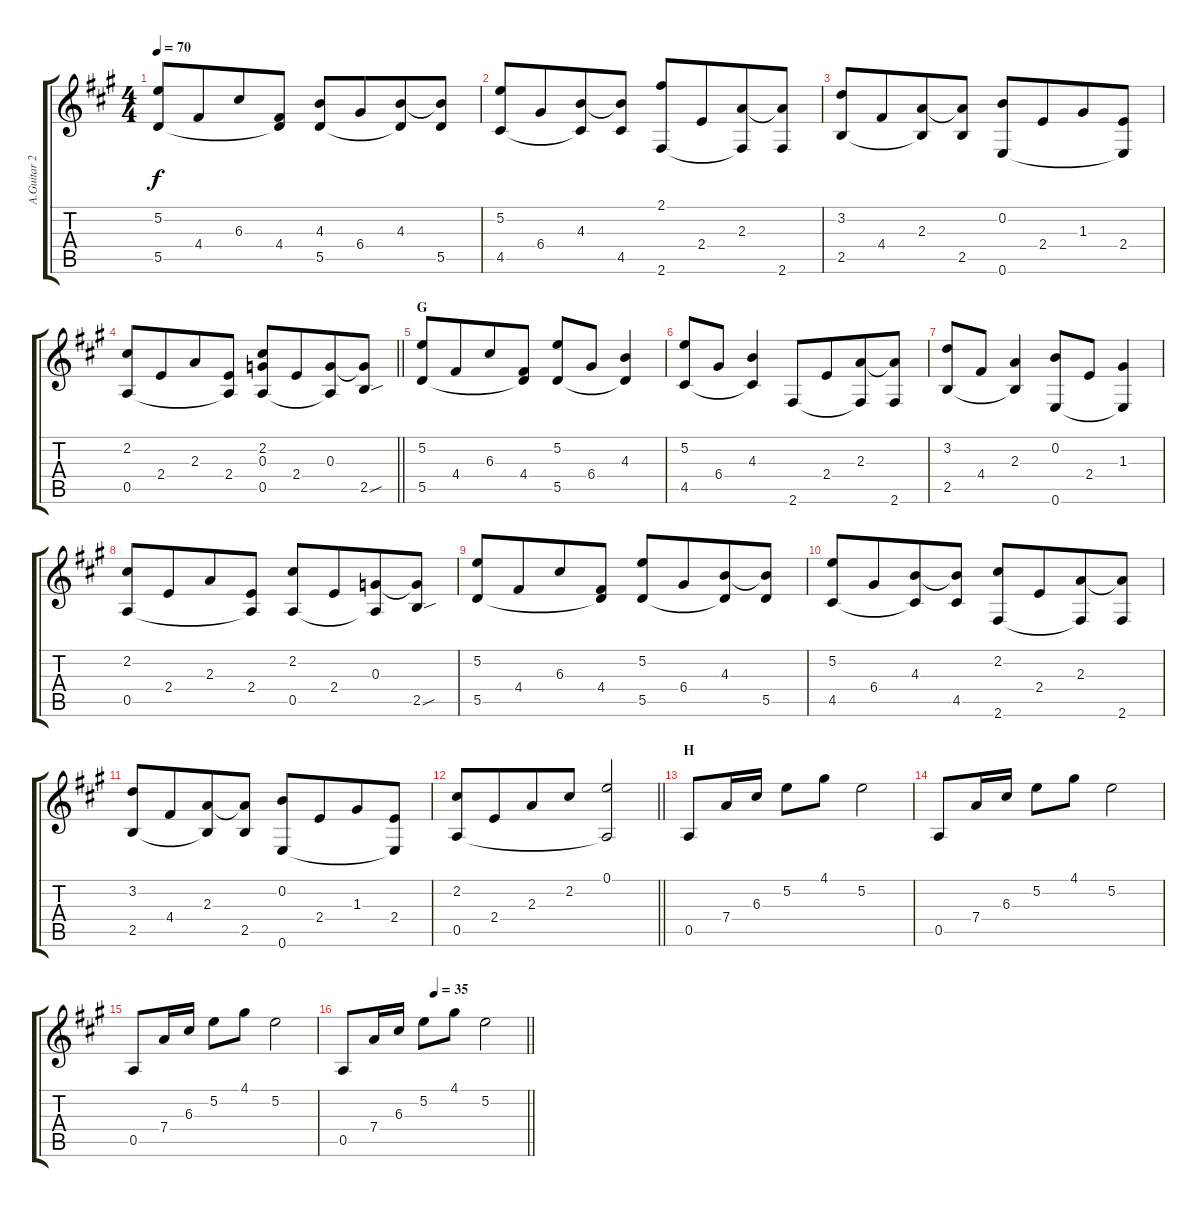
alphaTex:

\track ("A.Guitar 2" "A.Guitar 2") {instrument acousticguitarsteel}
\staff {score tabs}
\tuning (E4 B3 G3 D3 A2 E2) {hide}
\ts (4 4)
\tempo 70
\clef g2
\ks a
(5.2 5.5).8{dy f} 4.4.8{beam merge} 6.3.8 (4.4 5.5{t}).8 (4.3 5.5).8 6.4.8{beam merge} (4.3 5.5{t}).8 (4.3{t} 5.5).8 |
(5.2 4.5).8 6.4.8{beam merge} (4.3 4.5{t}).8 (4.3{t} 4.5).8 (2.1 2.6).8 2.4.8{beam merge} (2.3 2.6{t}).8 (2.3{t} 2.6).8 |
(3.2 2.5).8 4.4.8{beam merge} (2.3 2.5{t}).8 (2.3{t} 2.5).8 (0.2 0.6).8 2.4.8{beam merge} 1.3.8 (2.4 0.6{t}).8 |
\barLineRight lightlight
(2.2 0.5).8 2.4.8{beam merge} 2.3.8 (2.4 0.5{t}).8 (2.2 0.3 0.5).8 2.4.8{beam merge} (0.3 0.5{t}).8 (0.3{t} 2.5{sou}).8 |
\section ("" "G")
(5.2 5.5).8 4.4.8{beam merge} 6.3.8 (4.4 5.5{t}).8 (5.2 5.5).8 6.4.8 (4.3 5.5{t}).4 |
(5.2 4.5).8 6.4.8 (4.3 4.5{t}).4 2.6.8 2.4.8{beam merge} (2.3 2.6{t}).8 (2.3{t} 2.6).8 |
(3.2 2.5).8 4.4.8 (2.3 2.5{t}).4 (0.2 0.6).8 2.4.8 (1.3 0.6{t}).4 |
(2.2 0.5).8 2.4.8{beam merge} 2.3.8 (2.4 0.5{t}).8 (2.2 0.5).8 2.4.8{beam merge} (0.3 0.5{t}).8 (0.3{t} 2.5{sou}).8 |
(5.2 5.5).8 4.4.8{beam merge} 6.3.8 (4.4 5.5{t}).8 (5.2 5.5).8 6.4.8{beam merge} (4.3 5.5{t}).8 (4.3{t} 5.5).8 |
(5.2 4.5).8 6.4.8{beam merge} (4.3 4.5{t}).8 (4.3{t} 4.5).8 (2.2 2.6).8 2.4.8{beam merge} (2.3 2.6{t}).8 (2.3{t} 2.6).8 |
(3.2 2.5).8 4.4.8{beam merge} (2.3 2.5{t}).8 (2.3{t} 2.5).8 (0.2 0.6).8 2.4.8{beam merge} 1.3.8 (2.4 0.6{t}).8 |
\barLineRight lightlight
(2.2 0.5).8 2.4.8{beam merge} 2.3.8 2.2.8 (0.1 0.5{t}).2 |
\section ("" "H")
0.5.8{txt ""} 7.4.16 6.3.16 5.2.8 4.1.8 5.2.2 |
0.5.8 7.4.16 6.3.16 5.2.8 4.1.8 5.2.2 |
0.5.8 7.4.16 6.3.16 5.2.8 4.1.8 5.2.2 |
\tempo (35 0.5)
\barLineRight lightlight
0.5.8 7.4.16 6.3.16 5.2.8{txt ""} 4.1.8 5.2.2
